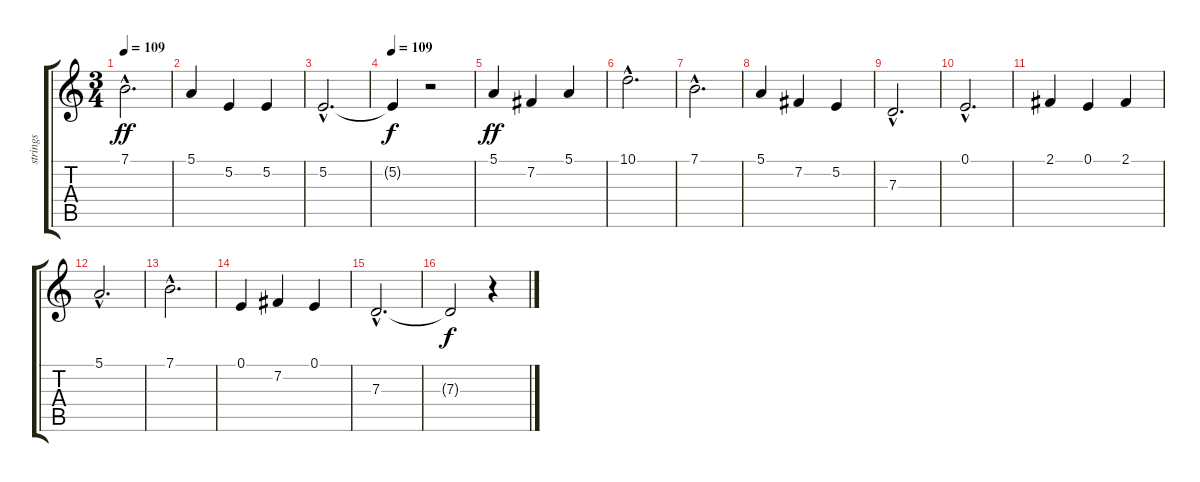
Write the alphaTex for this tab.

\track ("strings" "strings") {instrument stringensemble1}
\staff {score tabs}
\tuning (E4 B3 G3 D3 A2 E2) {hide}
\ts (3 4)
\tempo 109
\clef g2
\ks c
7.1{hac}.2{d dy ff} |
5.1.4 5.2.4 5.2.4 |
5.2{hac}.2{d} |
\tempo 109
5.2{t}.4{dy f} r.2 |
5.1.4{dy ff} 7.2.4 5.1.4 |
10.1{hac}.2{d} |
7.1{hac}.2{d} |
5.1.4 7.2.4 5.2.4 |
7.3{hac}.2{d} |
0.1{hac}.2{d} |
2.1.4 0.1.4 2.1.4 |
5.1{hac}.2{d} |
7.1{hac}.2{d} |
0.1.4 7.2.4 0.1.4 |
7.3{hac}.2{d} |
7.3{t}.2{dy f} r.4
